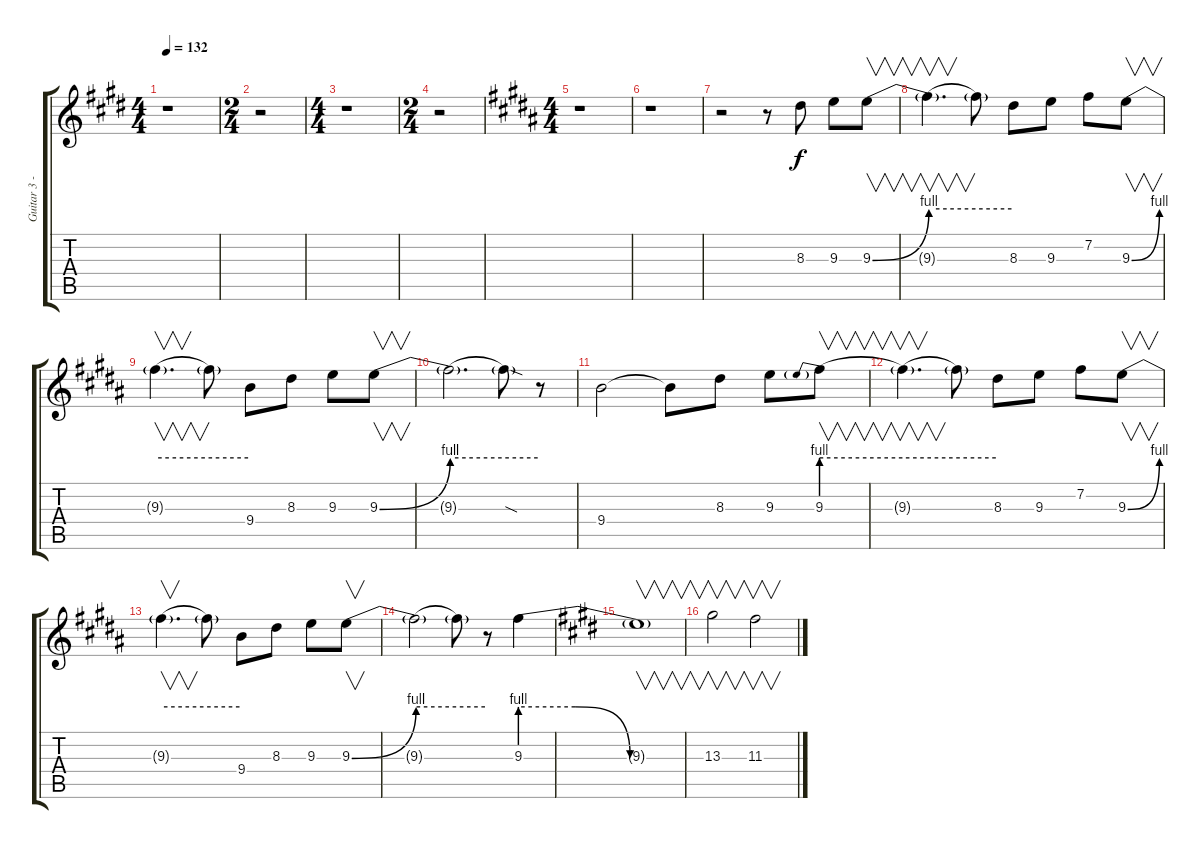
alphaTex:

\track ("Guitar 3 - Brian May" "Guitar 3 -") {instrument overdrivenguitar}
\staff {score tabs}
\tuning (E4 B3 G3 D3 A2 E2) {hide}
\ts (4 4)
\tempo 132
\clef g2
\ks c#minor
r.1{dy f} |
\ts (2 4)
r.2 |
\ts (4 4)
\ks e
r.1 |
\ts (2 4)
\ks c#minor
r.2 |
\ts (4 4)
\ks b
r.1 |
\ks g#minor
r.1 |
\ks b
r.2 r.8 8.3.8 9.3.8 9.3{be (bend 0 0 60 4)}.8{v} |
\ks g#minor
9.3{be (hold 0 4 60 4) t}.4{v d} 9.3{t}.8 8.3.8 9.3.8 7.2.8 9.3{be (bend 0 0 60 4)}.8{v} |
\ks b
9.3{be (hold 0 4 60 4) t}.4{v d} 9.3{t}.8 9.4.8 8.3.8 9.3.8 9.3{be (bend 0 0 60 4)}.8{v} |
\ks g#minor
9.3{be (hold 0 4 60 4) t}.2{d} 9.3{sod t}.8 r.8 |
\ks b
9.4.2 9.4{t}.8 8.3.8 9.3.8 9.3{be (prebend 0 4 60 4)}.8{v} |
\ks g#minor
9.3{be (hold 0 4 60 4) t}.4{v d} 9.3{t}.8 8.3.8 9.3.8 7.2.8 9.3{be (bend 0 0 60 4)}.8{v} |
\ks b
9.3{be (hold 0 4 60 4) t}.4{v d} 9.3{t}.8 9.4.8 8.3.8 9.3.8 9.3{be (bend 0 0 60 4)}.8{v} |
\ks g#minor
9.3{be (hold 0 4 60 4) t}.2 9.3{t}.8 r.8 9.3{be (custom 0 4 20 4 40 0 60 0)}.4 |
\ks e
9.3{t}.1{v} |
\ks c#minor
13.3.2{v} 11.3.2{v}
